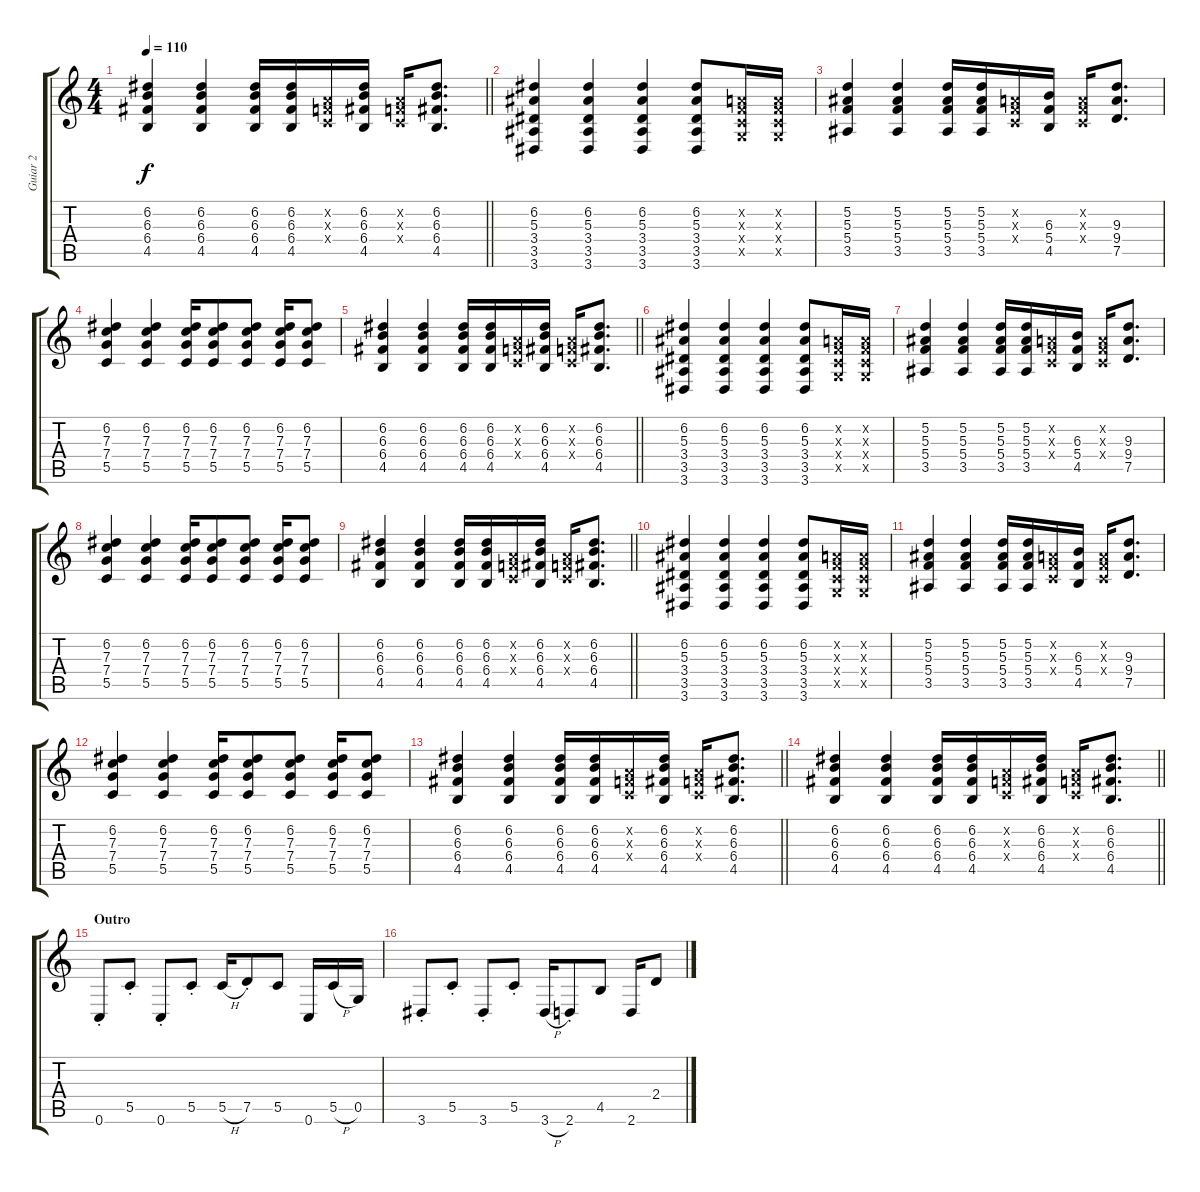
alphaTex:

\track ("Guiar 2" "Guiar 2") {instrument overdrivenguitar}
\staff {score tabs}
\tuning (D4 A3 F3 C3 G2 C2) {hide}
\ts (4 4)
\tempo 110
\clef g2
\barLineRight lightlight
\ks c
(6.2 6.3 6.4 4.5).4{dy f} (6.2 6.3 6.4 4.5).4 (6.2 6.3 6.4 4.5).16 (6.2 6.3 6.4 4.5).16 (0.2{x} 0.3{x} 0.4{x}).16 (6.2 6.3 6.4 4.5).16 (0.2{x} 0.3{x} 0.4{x}).16 (6.2 6.3 6.4 4.5).8{d} |
(6.2 5.3 3.4 3.5 3.6).4 (6.2 5.3 3.4 3.5 3.6).4 (6.2 5.3 3.4 3.5 3.6).4 (6.2 5.3 3.4 3.5 3.6).8 (0.2{x} 0.3{x} 0.4{x} 0.5{x}).16 (0.2{x} 0.3{x} 0.4{x} 0.5{x}).16 |
(5.2 5.3 5.4 3.5).4 (5.2 5.3 5.4 3.5).4 (5.2 5.3 5.4 3.5).16 (5.2 5.3 5.4 3.5).16 (0.2{x} 0.3{x} 0.4{x}).16 (6.3 5.4 4.5).16 (0.2{x} 0.3{x} 0.4{x}).16 (9.3 9.4 7.5).8{d} |
(6.2 7.3 7.4 5.5).4 (6.2 7.3 7.4 5.5).4 (6.2 7.3 7.4 5.5).16 (6.2 7.3 7.4 5.5).8 (6.2 7.3 7.4 5.5).8 (6.2 7.3 7.4 5.5).16 (6.2 7.3 7.4 5.5).8 |
\barLineRight lightlight
(6.2 6.3 6.4 4.5).4 (6.2 6.3 6.4 4.5).4 (6.2 6.3 6.4 4.5).16 (6.2 6.3 6.4 4.5).16 (0.2{x} 0.3{x} 0.4{x}).16 (6.2 6.3 6.4 4.5).16 (0.2{x} 0.3{x} 0.4{x}).16 (6.2 6.3 6.4 4.5).8{d} |
(6.2 5.3 3.4 3.5 3.6).4 (6.2 5.3 3.4 3.5 3.6).4 (6.2 5.3 3.4 3.5 3.6).4 (6.2 5.3 3.4 3.5 3.6).8 (0.2{x} 0.3{x} 0.4{x} 0.5{x}).16 (0.2{x} 0.3{x} 0.4{x} 0.5{x}).16 |
(5.2 5.3 5.4 3.5).4 (5.2 5.3 5.4 3.5).4 (5.2 5.3 5.4 3.5).16 (5.2 5.3 5.4 3.5).16 (0.2{x} 0.3{x} 0.4{x}).16 (6.3 5.4 4.5).16 (0.2{x} 0.3{x} 0.4{x}).16 (9.3 9.4 7.5).8{d} |
(6.2 7.3 7.4 5.5).4 (6.2 7.3 7.4 5.5).4 (6.2 7.3 7.4 5.5).16 (6.2 7.3 7.4 5.5).8 (6.2 7.3 7.4 5.5).8 (6.2 7.3 7.4 5.5).16 (6.2 7.3 7.4 5.5).8 |
\barLineRight lightlight
(6.2 6.3 6.4 4.5).4 (6.2 6.3 6.4 4.5).4 (6.2 6.3 6.4 4.5).16 (6.2 6.3 6.4 4.5).16 (0.2{x} 0.3{x} 0.4{x}).16 (6.2 6.3 6.4 4.5).16 (0.2{x} 0.3{x} 0.4{x}).16 (6.2 6.3 6.4 4.5).8{d} |
(6.2 5.3 3.4 3.5 3.6).4 (6.2 5.3 3.4 3.5 3.6).4 (6.2 5.3 3.4 3.5 3.6).4 (6.2 5.3 3.4 3.5 3.6).8 (0.2{x} 0.3{x} 0.4{x} 0.5{x}).16 (0.2{x} 0.3{x} 0.4{x} 0.5{x}).16 |
(5.2 5.3 5.4 3.5).4 (5.2 5.3 5.4 3.5).4 (5.2 5.3 5.4 3.5).16 (5.2 5.3 5.4 3.5).16 (0.2{x} 0.3{x} 0.4{x}).16 (6.3 5.4 4.5).16 (0.2{x} 0.3{x} 0.4{x}).16 (9.3 9.4 7.5).8{d} |
(6.2 7.3 7.4 5.5).4 (6.2 7.3 7.4 5.5).4 (6.2 7.3 7.4 5.5).16 (6.2 7.3 7.4 5.5).8 (6.2 7.3 7.4 5.5).8 (6.2 7.3 7.4 5.5).16 (6.2 7.3 7.4 5.5).8 |
\barLineRight lightlight
(6.2 6.3 6.4 4.5).4 (6.2 6.3 6.4 4.5).4 (6.2 6.3 6.4 4.5).16 (6.2 6.3 6.4 4.5).16 (0.2{x} 0.3{x} 0.4{x}).16 (6.2 6.3 6.4 4.5).16 (0.2{x} 0.3{x} 0.4{x}).16 (6.2 6.3 6.4 4.5).8{d} |
\barLineRight lightlight
(6.2 6.3 6.4 4.5).4 (6.2 6.3 6.4 4.5).4 (6.2 6.3 6.4 4.5).16 (6.2 6.3 6.4 4.5).16 (0.2{x} 0.3{x} 0.4{x}).16 (6.2 6.3 6.4 4.5).16 (0.2{x} 0.3{x} 0.4{x}).16 (6.2 6.3 6.4 4.5).8{d} |
\section ("" "Outro")
0.6{st}.8 5.5{st}.8 0.6{st}.8 5.5{st}.8 5.5{h}.16 7.5{st}.8 5.5.8 0.6.16 5.5{h}.16 0.5.16 |
3.6{st}.8 5.5{st}.8 3.6{st}.8 5.5{st}.8 3.6{h}.16 2.6{st}.8 4.5.8 2.6.16 2.4.8
